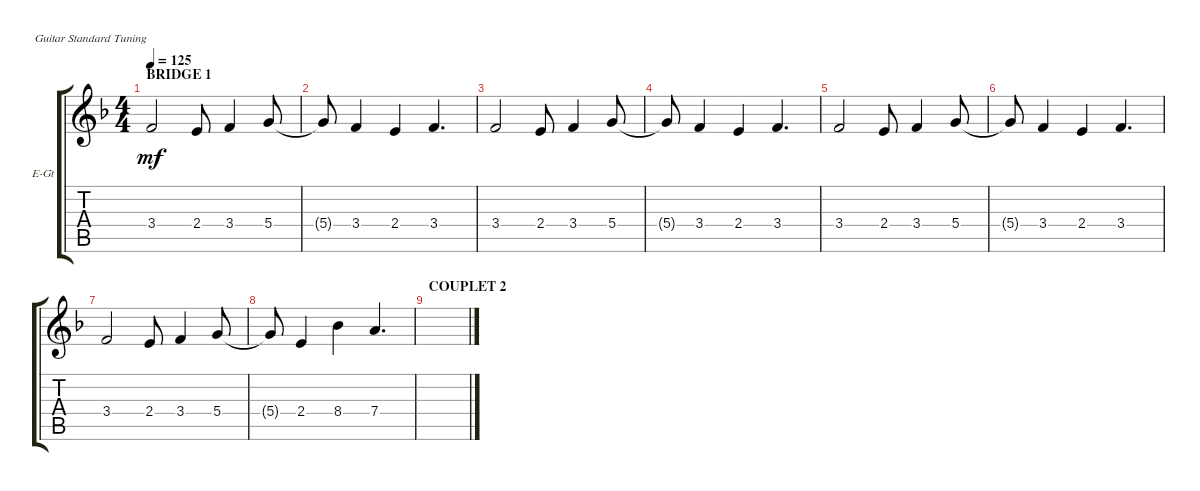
\defaultSystemsLayout 4
\bracketExtendMode groupsimilarinstruments
\firstSystemTrackNameOrientation horizontal
\otherSystemsTrackNameOrientation horizontal
\track ("Electric Guitar" "E-Gt") {instrument overdrivenguitar}
\staff {score tabs}
\tuning (E4 B3 G3 D3 A2 E2)
\ts (4 4)
\section ("" "BRIDGE 1")
\tempo 125
\clef g2
\ks f
3.4.2{dy mf} 2.4.8 3.4.4 5.4.8 |
5.4{t}.8 3.4.4 2.4.4 3.4.4{d} |
3.4.2 2.4.8 3.4.4 5.4.8 |
5.4{t}.8 3.4.4 2.4.4 3.4.4{d} |
3.4.2 2.4.8 3.4.4 5.4.8 |
5.4{t}.8 3.4.4 2.4.4 3.4.4{d} |
3.4.2 2.4.8 3.4.4 5.4.8 |
5.4{t}.8 2.4.4 8.4.4 7.4.4{d} |
\section ("" "COUPLET 2")
